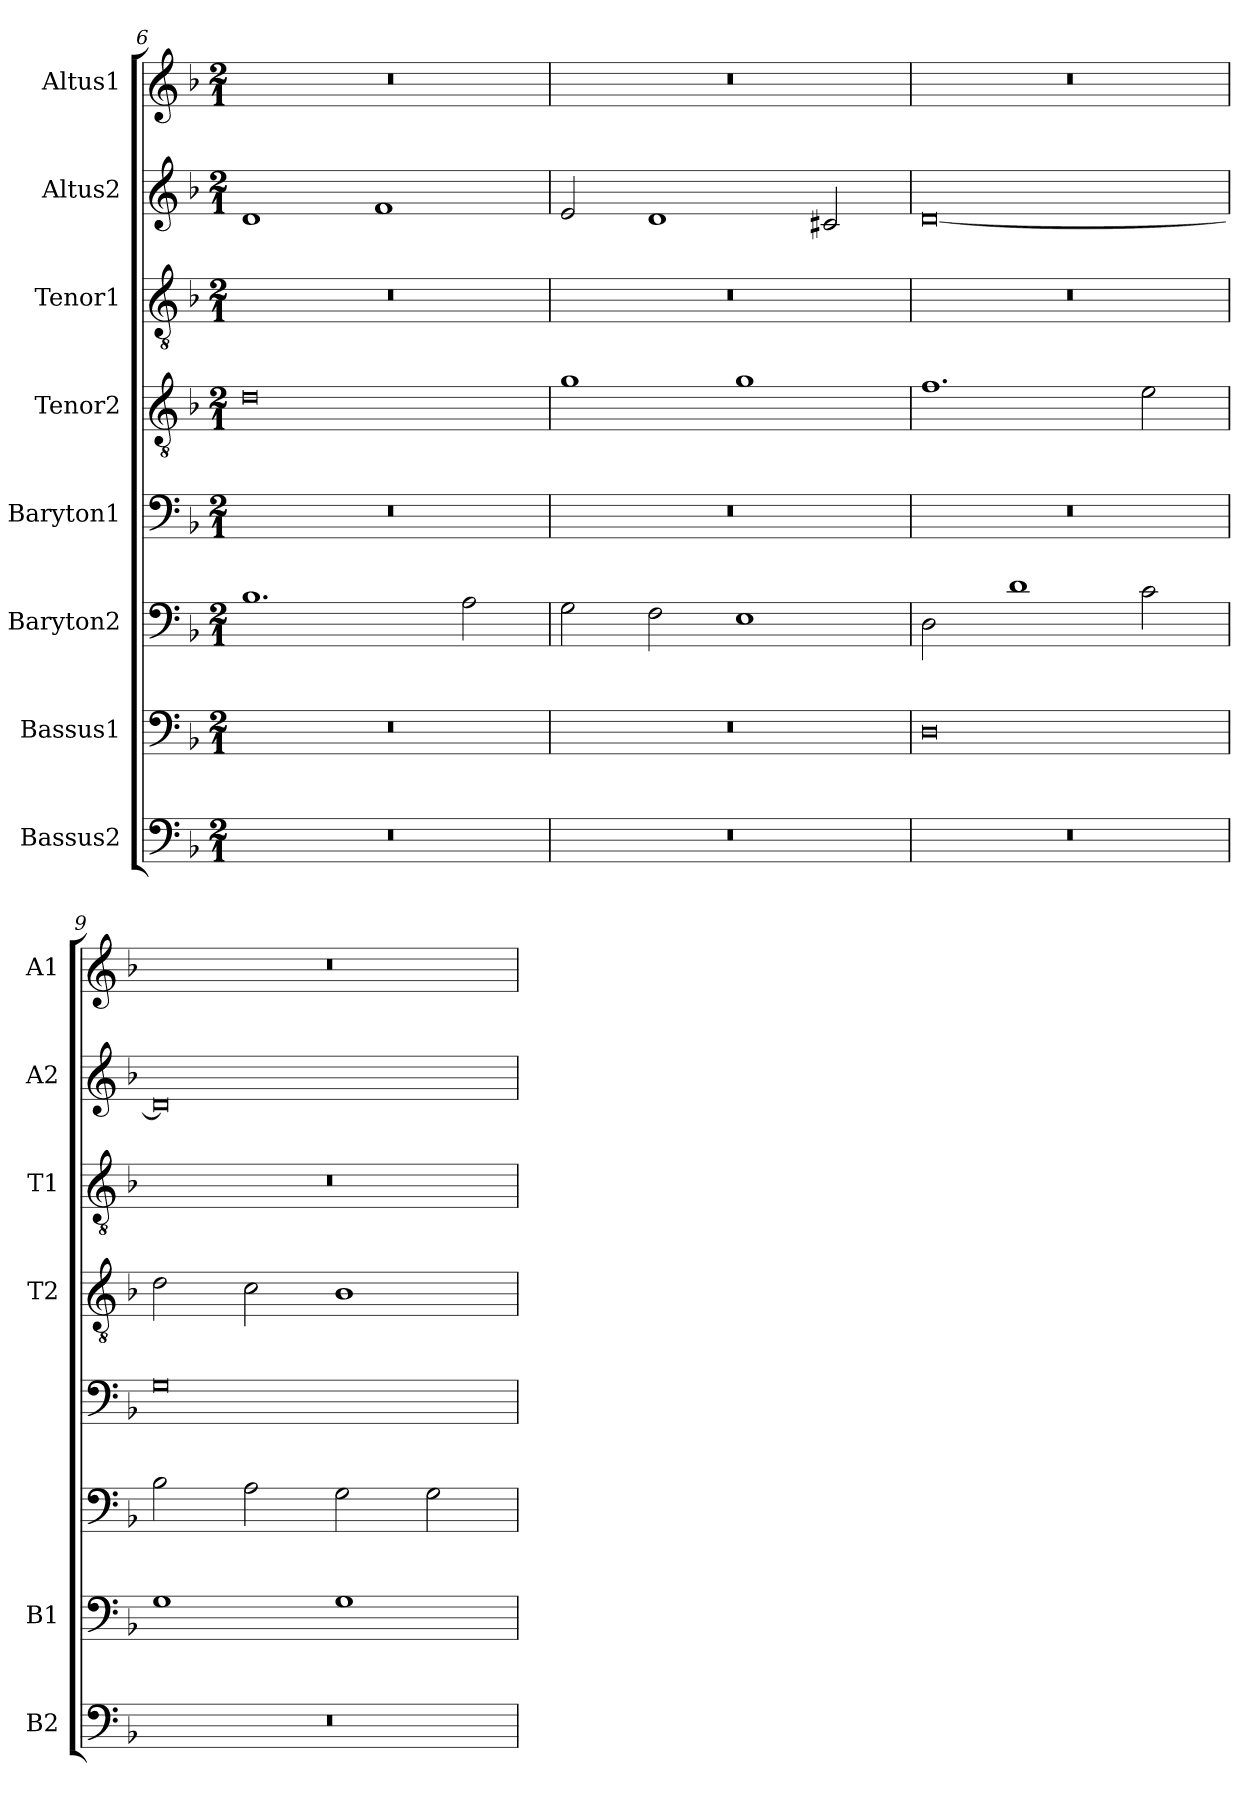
**kern	**kern	**kern	**kern	**kern	**kern	**kern	**kern
*part8	*part7	*part6	*part5	*part4	*part3	*part2	*part1
*staff8	*staff7	*staff6	*staff5	*staff4	*staff3	*staff2	*staff1
*I"Bassus2	*I"Bassus1	*I"Baryton2	*I"Baryton1	*I"Tenor2	*I"Tenor1	*I"Altus2	*I"Altus1
*I'B2	*I'B1	*	*	*I'T2	*I'T1	*I'A2	*I'A1
*clefF4	*clefF4	*clefF4	*clefF4	*clefGv2	*clefGv2	*clefG2	*clefG2
*k[b-]	*k[b-]	*k[b-]	*k[b-]	*k[b-]	*k[b-]	*k[b-]	*k[b-]
*d:	*d:	*d:	*d:	*d:	*d:	*d:	*d:
*M2/1	*M2/1	*M2/1	*M2/1	*M2/1	*M2/1	*M2/1	*M2/1
=6	=6	=6	=6	=6	=6	=6	=6
0r	0r	1.B-	0r	0d	0r	1d	0r
.	.	.	.	.	.	1f	.
.	.	2A	.	.	.	.	.
=7	=7	=7	=7	=7	=7	=7	=7
0r	0r	2G	0r	1g	0r	2e	0r
.	.	2F	.	.	.	1d	.
.	.	1E	.	1g	.	.	.
.	.	.	.	.	.	2c#X	.
=8	=8	=8	=8	=8	=8	=8	=8
0r	0D	2D	0r	1.f	0r	[0d	0r
.	.	1d	.	.	.	.	.
.	.	2c	.	2e	.	.	.
=9	=9	=9	=9	=9	=9	=9	=9
0r	1G	2B-	0G	2d	0r	0d]	0r
.	.	2A	.	2c	.	.	.
.	1G	2G	.	1B-	.	.	.
.	.	2G	.	.	.	.	.
=	=	=	=	=	=	=	=
*-	*-	*-	*-	*-	*-	*-	*-
